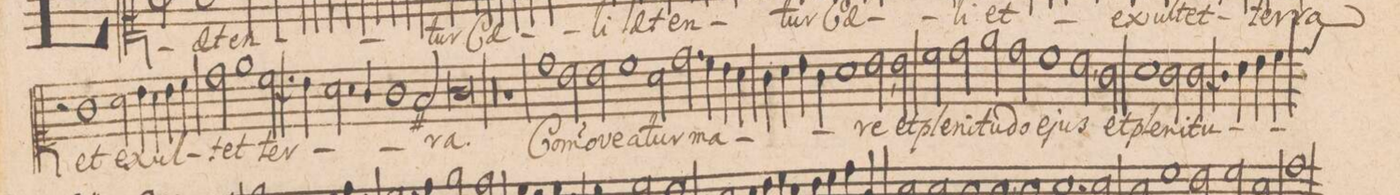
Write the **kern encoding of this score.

**kern	**text
*I"Canto	*
*clefC1	*
*k[]	*
*met(c|)	*
*M2/1	*
2r	.
1g\	et
=11-	=11-
2a\	ex-
4b\	-ul-
4a\	.
4b\	.
4cc\	.
=12-	=12-
2dd\	.
1ee\	-tet
[<2cc\	ter-
=13-	=13-
4cc\]	.
4b\	.
2.a\	.
4g\	.
1g\	.
=14-	=14-
2f#X/	.
0g\	-ra.
=15-	=15-
00r	.
=16-	=16-
=17-	=17-
1r	.
=18-	=18-
1dd\	Com-
2b\	-mo-
2b\	-ve-
=19-	=19-
1cc\	-a-
2a\	-tur
2.dd\	ma-
=20-	=20-
4cc\	.
4b\	.
4a\	.
4g\	.
4a\	.
4b\	.
4g\	.
=21-	=21-
1a\	.
2b\,	-re,
2b\	et
=22-	=22-
2cc\	ple-
2dd\	-ni-
2ee\	-tu-
2dd\	-do
=23-	=23-
1cc\	e-
2b\,	-jus
2g\	et
=24-	=24-
1a\	ple-
2g\	-ni-
[<2g\	-tu-
=25-	=25-
4g\]	.
4a\	.
4b\	.
*custos:d	*
4cc\	.
*-	*-
